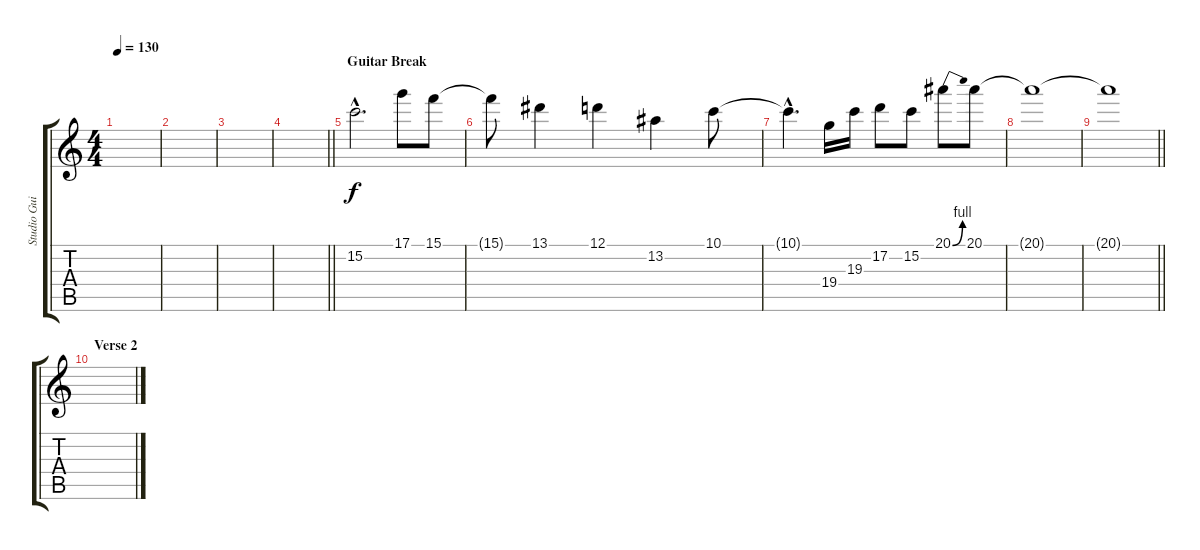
\track ("Studio Guitar" "Studio Gui") {instrument overdrivenguitar}
\staff {score tabs}
\tuning (D4 A3 F3 C3 G2 D2) {hide}
\ts (4 4)
\tempo 130
\clef g2
\ks c
|
|
|
\barLineRight lightlight
|
\section ("" "Guitar Break")
15.2{hac}.2{d volume 16 instrument overdrivenguitar} 17.1.8 15.1.8 |
15.1{t}.8 13.1.4 12.1.4 13.2.4 10.1.8 |
10.1{hac t}.4{d} 19.4.16 19.3.16 17.2.8 15.2.8 20.1{be (bend 0 0 60 4)}.8 20.1.8{volume 16} |
20.1{t}.1 |
\barLineRight lightlight
20.1{t}.1 |
\section ("" "Verse 2")
